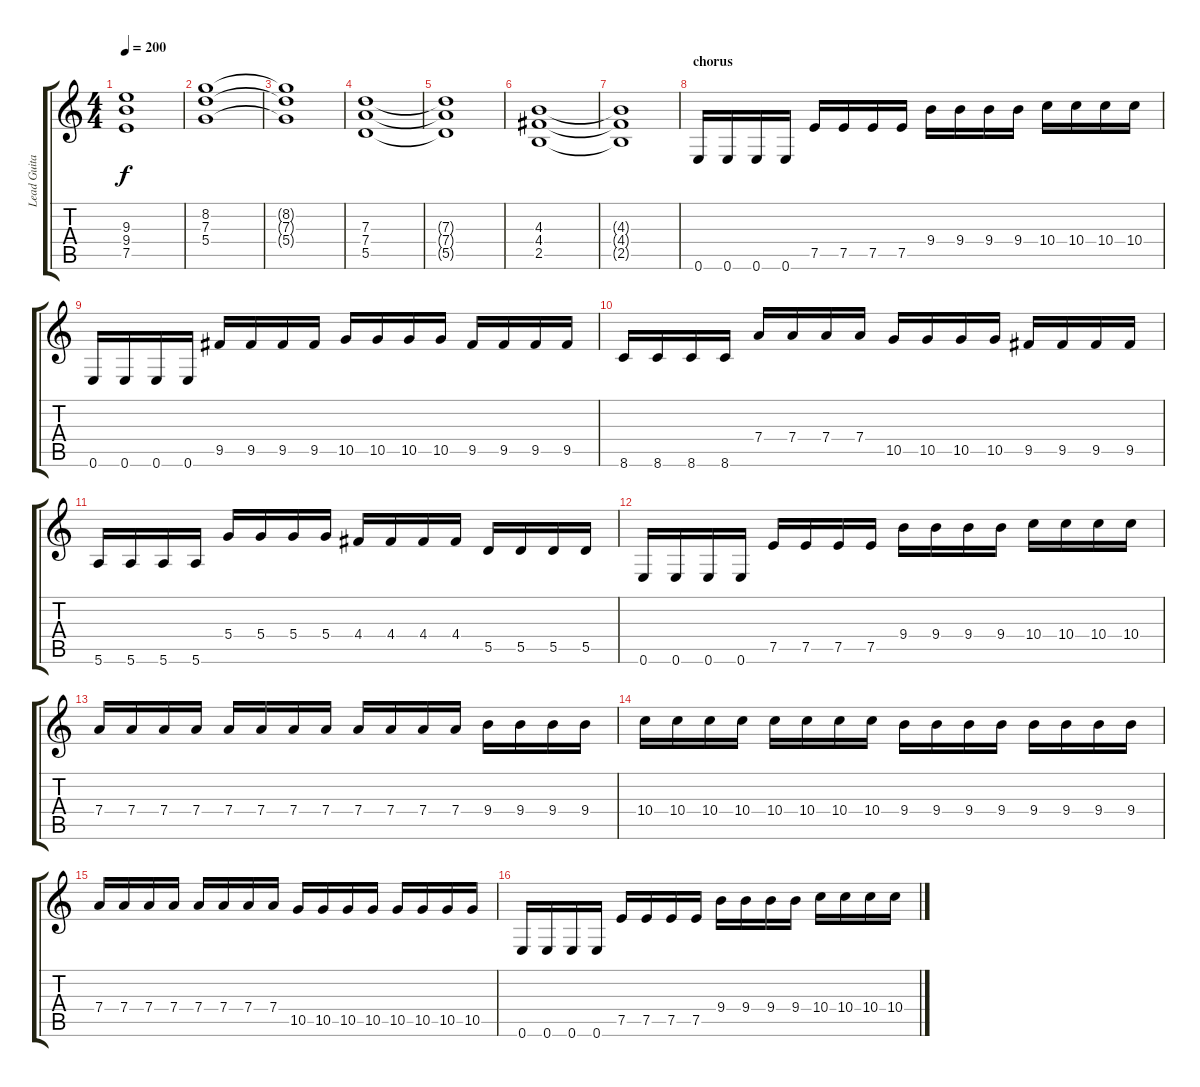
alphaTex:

\track ("Lead Guitar" "Lead Guita") {instrument overdrivenguitar}
\staff {score tabs}
\tuning (E4 B3 G3 D3 A2 E2) {hide}
\ts (4 4)
\tempo 200
\clef g2
\ks c
(9.3{t} 9.4{t} 7.5{t}).1{dy f} |
(8.2 7.3 5.4).1 |
(8.2{t} 7.3{t} 5.4{t}).1 |
(7.3 7.4 5.5).1 |
(7.3{t} 7.4{t} 5.5{t}).1 |
(4.3 4.4 2.5).1 |
(4.3{t} 4.4{t} 2.5{t}).1 |
\section ("" "chorus")
0.6.16 0.6.16 0.6.16 0.6.16 7.5.16 7.5.16 7.5.16 7.5.16 9.4.16 9.4.16 9.4.16 9.4.16 10.4.16 10.4.16 10.4.16 10.4.16 |
0.6.16 0.6.16 0.6.16 0.6.16 9.5.16 9.5.16 9.5.16 9.5.16 10.5.16 10.5.16 10.5.16 10.5.16 9.5.16 9.5.16 9.5.16 9.5.16 |
8.6.16 8.6.16 8.6.16 8.6.16 7.4.16 7.4.16 7.4.16 7.4.16 10.5.16 10.5.16 10.5.16 10.5.16 9.5.16 9.5.16 9.5.16 9.5.16 |
5.6.16 5.6.16 5.6.16 5.6.16 5.4.16 5.4.16 5.4.16 5.4.16 4.4.16 4.4.16 4.4.16 4.4.16 5.5.16 5.5.16 5.5.16 5.5.16 |
0.6.16 0.6.16 0.6.16 0.6.16 7.5.16 7.5.16 7.5.16 7.5.16 9.4.16 9.4.16 9.4.16 9.4.16 10.4.16 10.4.16 10.4.16 10.4.16 |
7.4.16 7.4.16 7.4.16 7.4.16 7.4.16 7.4.16 7.4.16 7.4.16 7.4.16 7.4.16 7.4.16 7.4.16 9.4.16 9.4.16 9.4.16 9.4.16 |
10.4.16 10.4.16 10.4.16 10.4.16 10.4.16 10.4.16 10.4.16 10.4.16 9.4.16 9.4.16 9.4.16 9.4.16 9.4.16 9.4.16 9.4.16 9.4.16 |
7.4.16 7.4.16 7.4.16 7.4.16 7.4.16 7.4.16 7.4.16 7.4.16 10.5.16 10.5.16 10.5.16 10.5.16 10.5.16 10.5.16 10.5.16 10.5.16 |
0.6.16 0.6.16 0.6.16 0.6.16 7.5.16 7.5.16 7.5.16 7.5.16 9.4.16 9.4.16 9.4.16 9.4.16 10.4.16 10.4.16 10.4.16 10.4.16
